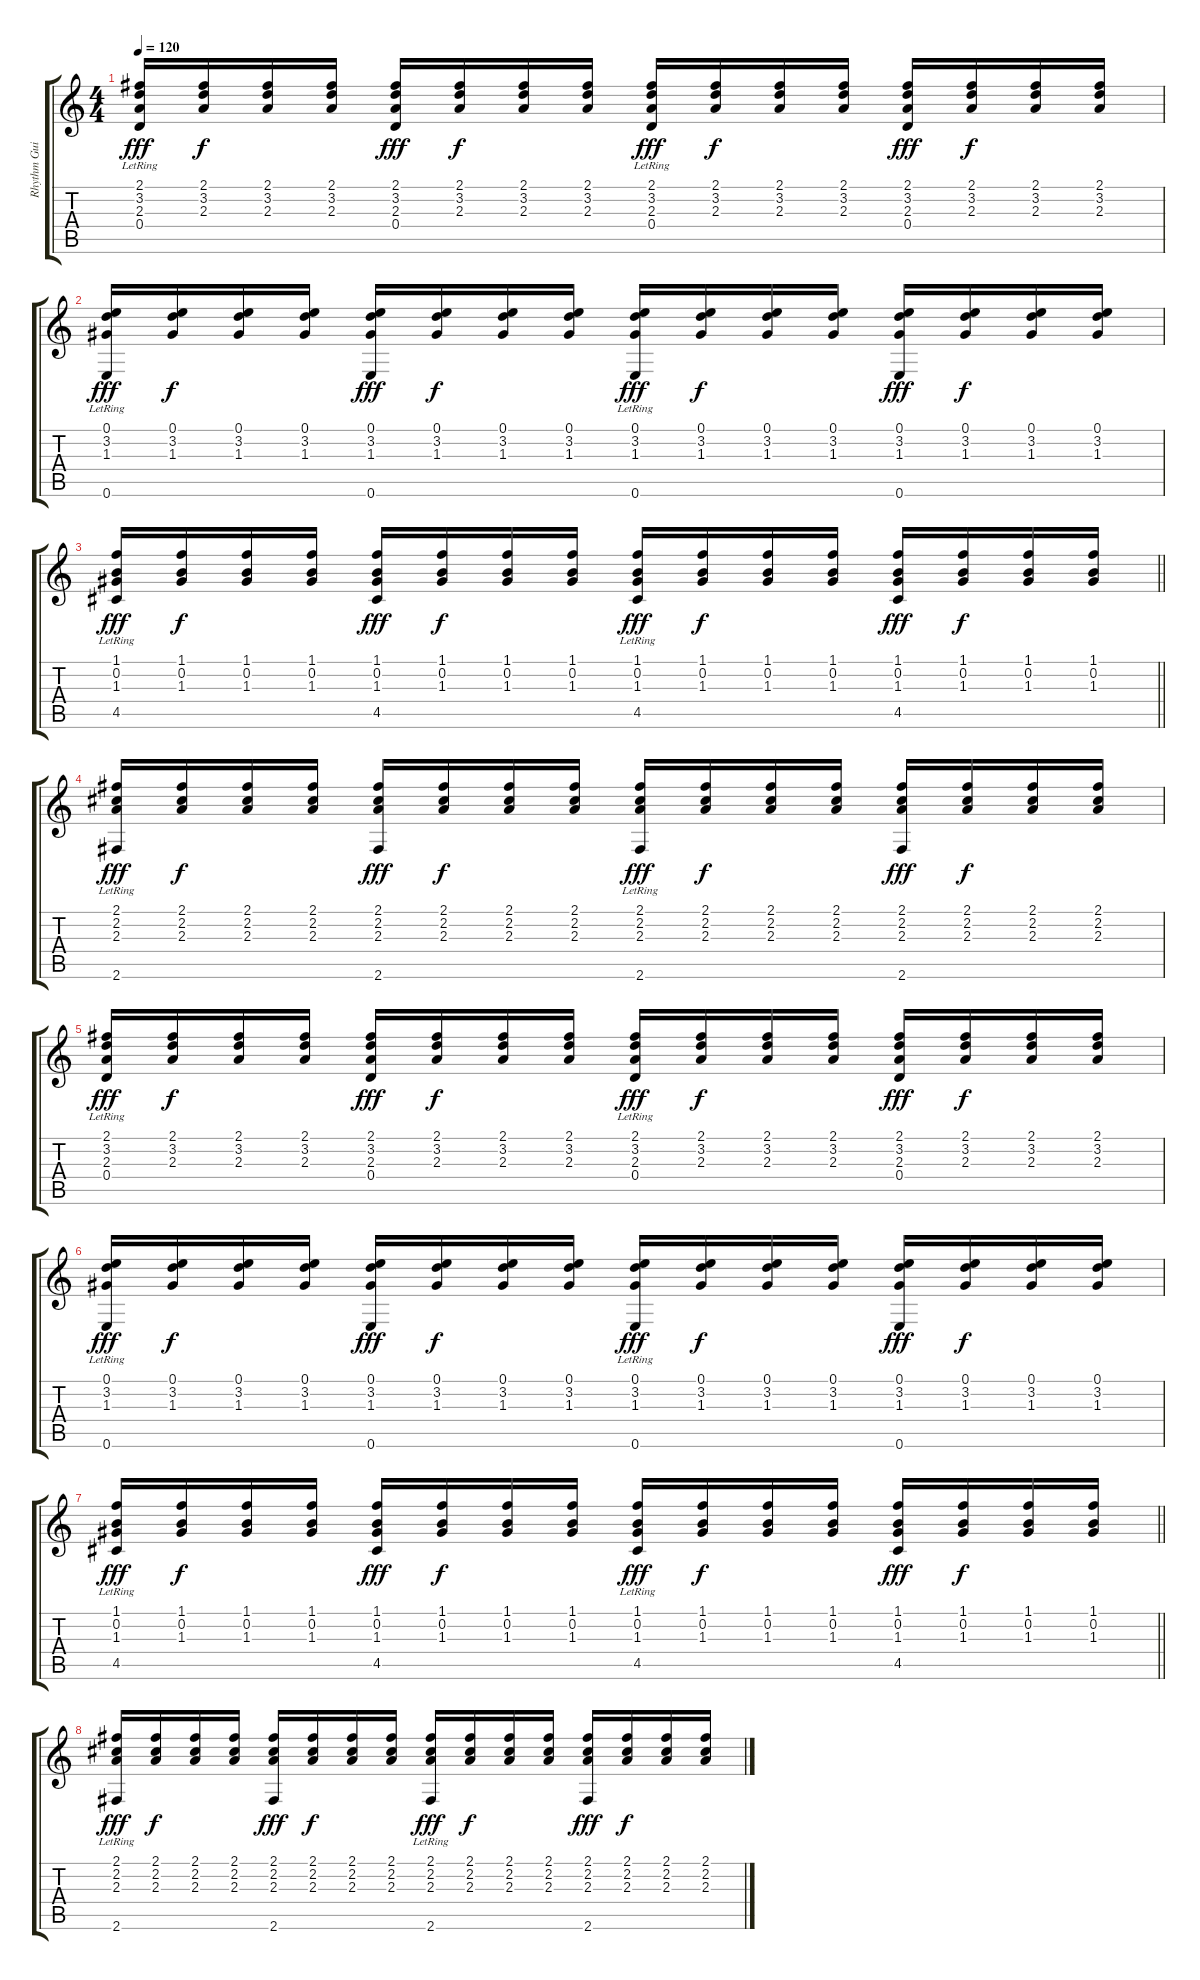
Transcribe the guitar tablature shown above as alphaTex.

\track ("Rhythm Guitar" "Rhythm Gui") {instrument acousticguitarnylon}
\staff {score tabs}
\tuning (E4 B3 G3 D3 A2 E2) {hide}
\ts (4 4)
\tempo 120
\clef g2
\ks c
(2.1 3.2 2.3 0.4{lr}).16{dy fff} (2.1 3.2 2.3).16{dy f} (2.1 3.2 2.3).16 (2.1 3.2 2.3).16 (2.1 3.2 2.3 0.4).16{dy fff} (2.1 3.2 2.3).16{dy f} (2.1 3.2 2.3).16 (2.1 3.2 2.3).16 (2.1 3.2 2.3 0.4{lr}).16{dy fff} (2.1 3.2 2.3).16{dy f} (2.1 3.2 2.3).16 (2.1 3.2 2.3).16 (2.1 3.2 2.3 0.4).16{dy fff} (2.1 3.2 2.3).16{dy f} (2.1 3.2 2.3).16 (2.1 3.2 2.3).16 |
(0.1 3.2 1.3 0.6{lr}).16{dy fff} (0.1 3.2 1.3).16{dy f} (0.1 3.2 1.3).16 (0.1 3.2 1.3).16 (0.1 3.2 1.3 0.6).16{dy fff} (0.1 3.2 1.3).16{dy f} (0.1 3.2 1.3).16 (0.1 3.2 1.3).16 (0.1 3.2 1.3 0.6{lr}).16{dy fff} (0.1 3.2 1.3).16{dy f} (0.1 3.2 1.3).16 (0.1 3.2 1.3).16 (0.1 3.2 1.3 0.6).16{dy fff} (0.1 3.2 1.3).16{dy f} (0.1 3.2 1.3).16 (0.1 3.2 1.3).16 |
\barLineRight lightlight
(1.1 0.2 1.3 4.5{lr}).16{dy fff} (1.1 0.2 1.3).16{dy f} (1.1 0.2 1.3).16 (1.1 0.2 1.3).16 (1.1 0.2 1.3 4.5).16{dy fff} (1.1 0.2 1.3).16{dy f} (1.1 0.2 1.3).16 (1.1 0.2 1.3).16 (1.1 0.2 1.3 4.5{lr}).16{dy fff} (1.1 0.2 1.3).16{dy f} (1.1 0.2 1.3).16 (1.1 0.2 1.3).16 (1.1 0.2 1.3 4.5).16{dy fff} (1.1 0.2 1.3).16{dy f} (1.1 0.2 1.3).16 (1.1 0.2 1.3).16 |
(2.1 2.2 2.3 2.6{lr}).16{dy fff} (2.1 2.2 2.3).16{dy f} (2.1 2.2 2.3).16 (2.1 2.2 2.3).16 (2.1 2.2 2.3 2.6).16{dy fff} (2.1 2.2 2.3).16{dy f} (2.1 2.2 2.3).16 (2.1 2.2 2.3).16 (2.1 2.2 2.3 2.6{lr}).16{dy fff} (2.1 2.2 2.3).16{dy f} (2.1 2.2 2.3).16 (2.1 2.2 2.3).16 (2.1 2.2 2.3 2.6).16{dy fff} (2.1 2.2 2.3).16{dy f} (2.1 2.2 2.3).16 (2.1 2.2 2.3).16 |
(2.1 3.2 2.3 0.4{lr}).16{dy fff} (2.1 3.2 2.3).16{dy f} (2.1 3.2 2.3).16 (2.1 3.2 2.3).16 (2.1 3.2 2.3 0.4).16{dy fff} (2.1 3.2 2.3).16{dy f} (2.1 3.2 2.3).16 (2.1 3.2 2.3).16 (2.1 3.2 2.3 0.4{lr}).16{dy fff} (2.1 3.2 2.3).16{dy f} (2.1 3.2 2.3).16 (2.1 3.2 2.3).16 (2.1 3.2 2.3 0.4).16{dy fff} (2.1 3.2 2.3).16{dy f} (2.1 3.2 2.3).16 (2.1 3.2 2.3).16 |
(0.1 3.2 1.3 0.6{lr}).16{dy fff} (0.1 3.2 1.3).16{dy f} (0.1 3.2 1.3).16 (0.1 3.2 1.3).16 (0.1 3.2 1.3 0.6).16{dy fff} (0.1 3.2 1.3).16{dy f} (0.1 3.2 1.3).16 (0.1 3.2 1.3).16 (0.1 3.2 1.3 0.6{lr}).16{dy fff} (0.1 3.2 1.3).16{dy f} (0.1 3.2 1.3).16 (0.1 3.2 1.3).16 (0.1 3.2 1.3 0.6).16{dy fff} (0.1 3.2 1.3).16{dy f} (0.1 3.2 1.3).16 (0.1 3.2 1.3).16 |
\barLineRight lightlight
(1.1 0.2 1.3 4.5{lr}).16{dy fff} (1.1 0.2 1.3).16{dy f} (1.1 0.2 1.3).16 (1.1 0.2 1.3).16 (1.1 0.2 1.3 4.5).16{dy fff} (1.1 0.2 1.3).16{dy f} (1.1 0.2 1.3).16 (1.1 0.2 1.3).16 (1.1 0.2 1.3 4.5{lr}).16{dy fff} (1.1 0.2 1.3).16{dy f} (1.1 0.2 1.3).16 (1.1 0.2 1.3).16 (1.1 0.2 1.3 4.5).16{dy fff} (1.1 0.2 1.3).16{dy f} (1.1 0.2 1.3).16 (1.1 0.2 1.3).16 |
(2.1 2.2 2.3 2.6{lr}).16{dy fff} (2.1 2.2 2.3).16{dy f} (2.1 2.2 2.3).16 (2.1 2.2 2.3).16 (2.1 2.2 2.3 2.6).16{dy fff} (2.1 2.2 2.3).16{dy f} (2.1 2.2 2.3).16 (2.1 2.2 2.3).16 (2.1 2.2 2.3 2.6{lr}).16{dy fff} (2.1 2.2 2.3).16{dy f} (2.1 2.2 2.3).16 (2.1 2.2 2.3).16 (2.1 2.2 2.3 2.6).16{dy fff} (2.1 2.2 2.3).16{dy f} (2.1 2.2 2.3).16 (2.1 2.2 2.3).16
